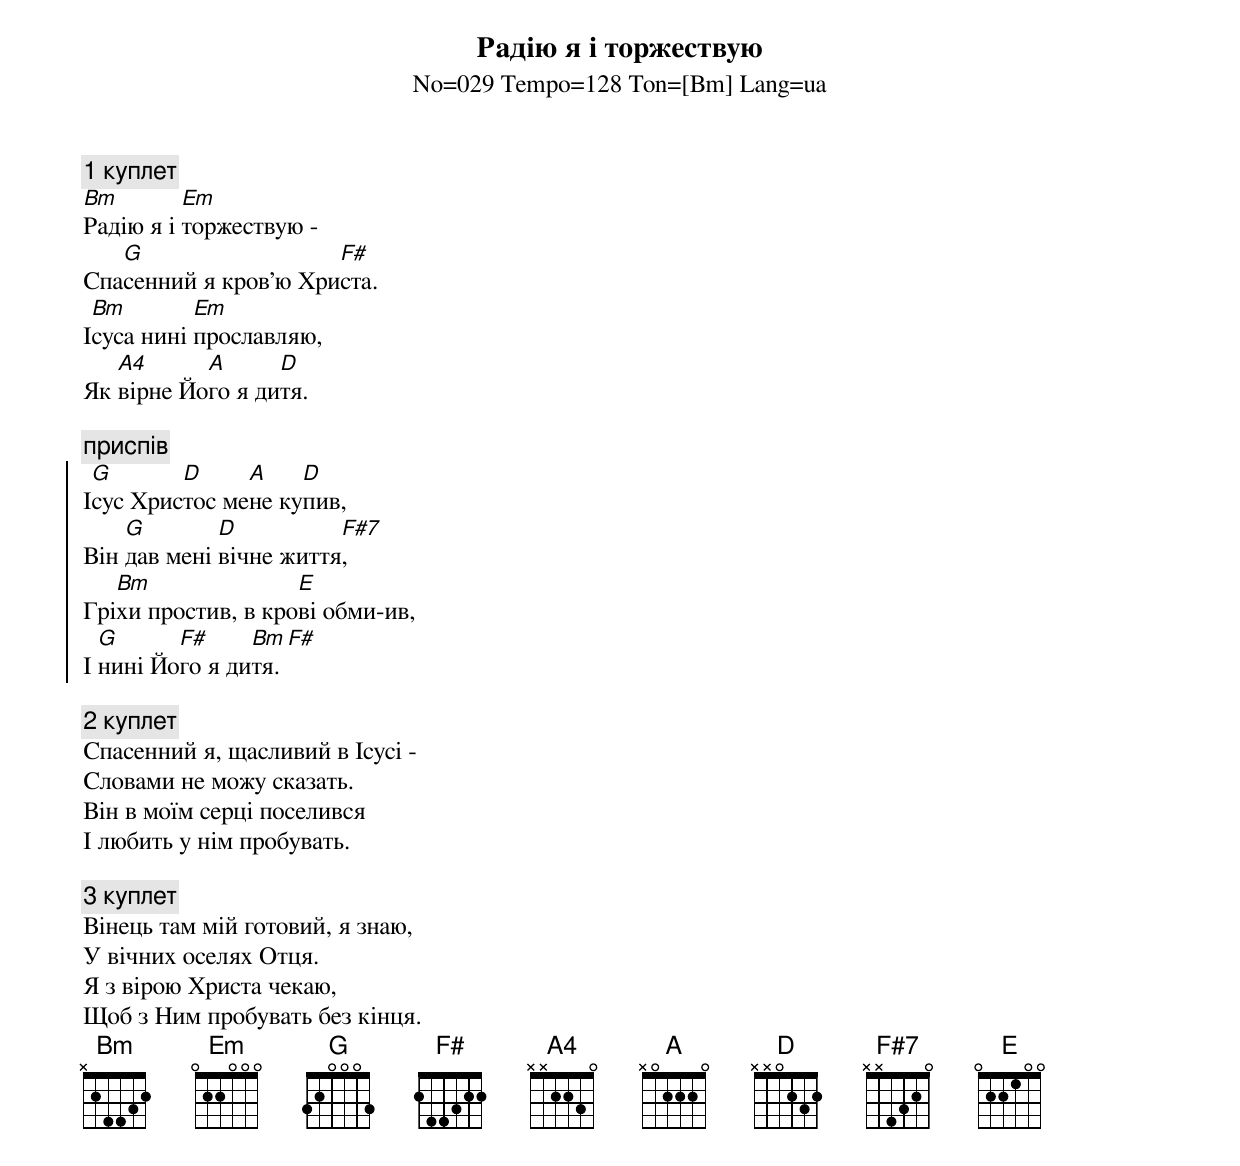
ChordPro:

{title:Радію я і торжествую}
{subtitle:No=029 Tempo=128 Ton=[Bm] Lang=ua}

{c: 1 куплет}
[Bm]Радію я і [Em]торжествую -
Спа[G]сенний я кров'ю Хри[F#]ста.
І[Bm]суса нині [Em]прославляю,
Як [A4]вірне Йо[A]го я ди[D]тя.

{c: приспів}
{soc}
І[G]сус Хрис[D]тос ме[A]не ку[D]пив,
Він [G]дав мені [D]вічне життя[F#7],
Грі[Bm]хи простив, в кро[E]ві обми-ив,
І [G]нині Йо[F#]го я ди[Bm]тя.[F#]
{eoc}

{c: 2 куплет}
Спасенний я, щасливий в Ісусі -
Словами не можу сказать.
Він в моїм серці поселився
І любить у нім пробувать.

{c: 3 куплет}
Вінець там мій готовий, я знаю,
У вічних оселях Отця.
Я з вірою Христа чекаю,
Щоб з Ним пробувать без кінця.
